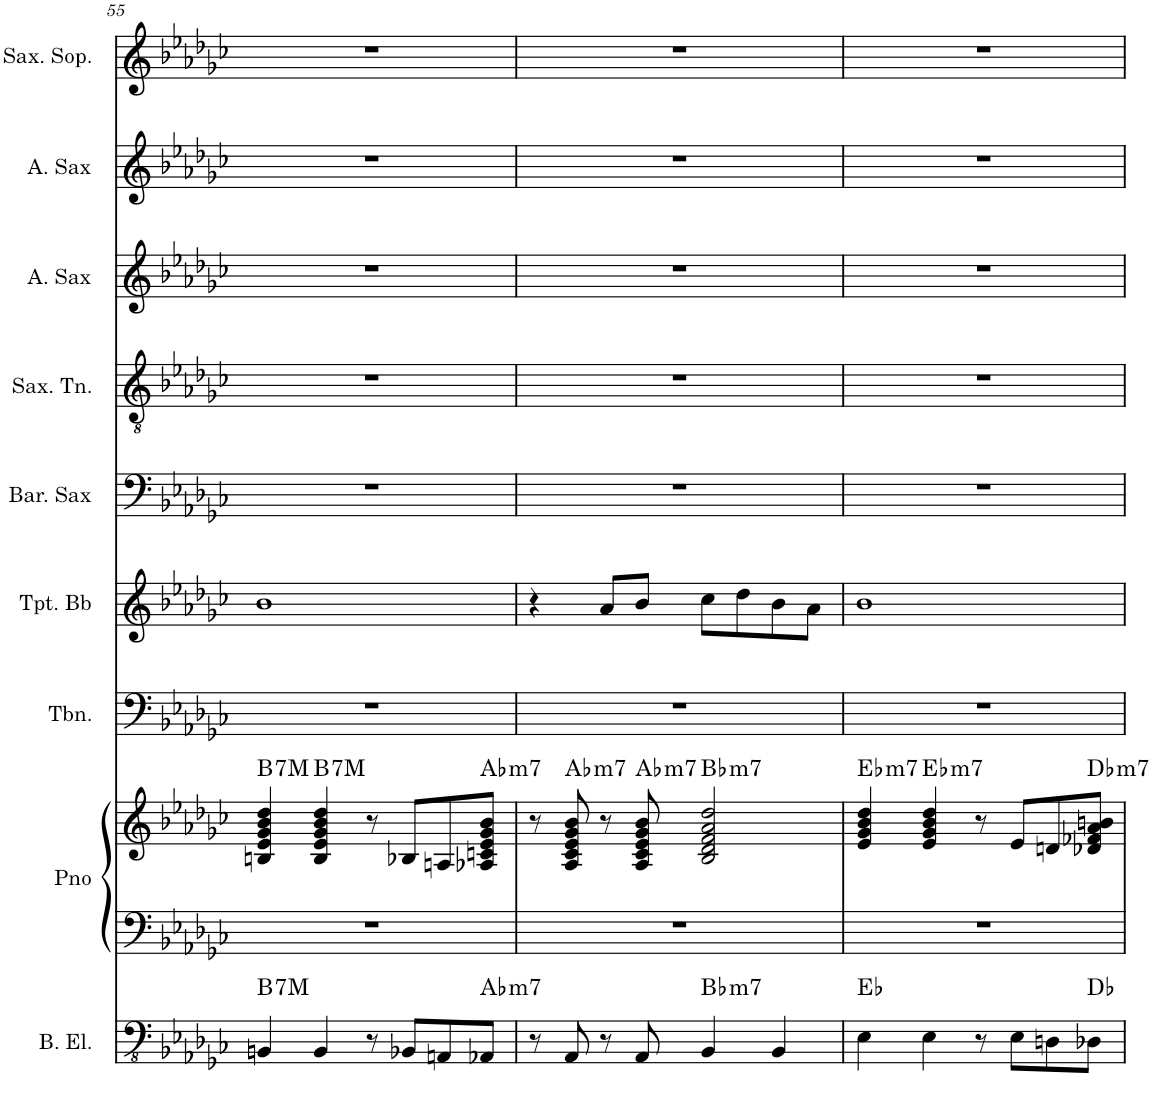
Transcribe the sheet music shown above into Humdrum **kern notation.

**kern	**harte	**kern	**kern	**harte	**kern	**kern	**kern	**kern	**kern	**kern	**kern
*part9	*part9	*part8	*part8	*part8	*part7	*part6	*part5	*part4	*part3	*part2	*part1
*staff10	*	*staff9	*staff8	*	*staff7	*staff6	*staff5	*staff4	*staff3	*staff2	*staff1
*I"Baixo elétrico	*	*I"Piano	*	*	*I"Trombone	*I"Trompete Bb	*I"Saxofone barítono	*I"Saxofone Tenor	*I"Saxofone Alto	*I"Saxofone Alto	*I"Saxofone Soprano
*I'B. El.	*	*I'Pno	*	*	*I'Tbn.	*I'Tpt. Bb	*	*I'Sax. Tn.	*	*	*I'Sax. Sop.
!!LO:PB:g=z
*clefFv4	*	*clefF4	*clefG2	*	*clefF4	*clefG2	*clefF4	*clefGv2	*clefG2	*clefG2	*clefG2
*	*	*	*	*	*	*ITrd1c2	*ITrd12c21	*ITrd8c14	*ITrd5c9	*ITrd5c9	*ITrd1c2
*k[b-e-a-d-g-c-]	*	*k[b-e-a-d-g-c-]	*k[b-e-a-d-g-c-]	*	*k[b-e-a-d-g-c-]	*k[b-e-a-d-g-c-]	*k[b-e-a-d-g-c-]	*k[b-e-a-d-g-c-]	*k[b-e-a-d-g-c-]	*k[b-e-a-d-g-c-]	*k[b-e-a-d-g-c-]
*M4/4	*	*M4/4	*M4/4	*	*M4/4	*M4/4	*M4/4	*M4/4	*M4/4	*M4/4	*M4/4
=55	=55	=55	=55	=55	=55	=55	=55	=55	=55	=55	=55
!	!LO:H:kt=7	!	!	!LO:H:kt=7	!	!	!	!	!	!	!
4BBBn/	B:7	1r	4Bn/ 4e-/ 4g-/ 4b-/ 4dd-/	B:7	1r	1b-	1r	1r	1r	1r	1r
!	!	!	!	!LO:H:kt=7	!	!	!	!	!	!	!
4BBB/	.	.	4B/ 4e-/ 4g-/ 4b-/ 4dd-/	B:7	.	.	.	.	.	.	.
8r	.	.	8r	.	.	.	.	.	.	.	.
8BBB-X/L	.	.	8B-X/L	.	.	.	.	.	.	.	.
8AAAn/	.	.	8An/	.	.	.	.	.	.	.	.
!	!LO:H:kt=m7	!	!	!LO:H:kt=m7	!	!	!	!	!	!	!
8AAA-X/J	Ab:min7	.	8A-X/ 8cn/ 8e-/ 8g-/ 8b-/J	Ab:min7	.	.	.	.	.	.	.
=56	=56	=56	=56	=56	=56	=56	=56	=56	=56	=56	=56
8r	.	1r	8r	.	1r	4r	1r	1r	1r	1r	1r
!	!	!	!	!LO:H:kt=m7	!	!	!	!	!	!	!
8AAA-/	.	.	8A-/ 8c-/ 8e-/ 8g-/ 8b-/	Ab:min7	.	.	.	.	.	.	.
8r	.	.	8r	.	.	8a-/L	.	.	.	.	.
!	!	!	!	!LO:H:kt=m7	!	!	!	!	!	!	!
8AAA-/	.	.	8A-/ 8c-/ 8e-/ 8g-/ 8b-/	Ab:min7	.	8b-/J	.	.	.	.	.
!	!LO:H:kt=m7	!	!	!LO:H:kt=m7	!	!	!	!	!	!	!
4BBB-/	Bb:min7	.	2B-/ 2d-/ 2f/ 2a-/ 2dd-/	Bb:min7	.	8cc-\L	.	.	.	.	.
.	.	.	.	.	.	8dd-\	.	.	.	.	.
4BBB-/	.	.	.	.	.	8b-\	.	.	.	.	.
.	.	.	.	.	.	8a-\J	.	.	.	.	.
=57	=57	=57	=57	=57	=57	=57	=57	=57	=57	=57	=57
!	!	!	!	!LO:H:kt=m7	!	!	!	!	!	!	!
4EE-\	Eb:maj	1r	4e-/ 4g-/ 4b-/ 4dd-/	Eb:min7	1r	1b-	1r	1r	1r	1r	1r
!	!	!	!	!LO:H:kt=m7	!	!	!	!	!	!	!
4EE-\	.	.	4e-/ 4g-/ 4b-/ 4dd-/	Eb:min7	.	.	.	.	.	.	.
8r	.	.	8r	.	.	.	.	.	.	.	.
8EE-\L	.	.	8e-/L	.	.	.	.	.	.	.	.
8DDn\	.	.	8dn/	.	.	.	.	.	.	.	.
!	!	!	!	!LO:H:kt=m7	!	!	!	!	!	!	!
8DD-X\J	Db:maj	.	8d-X/ 8f-X/ 8a-/ 8bn/J	Db:min7	.	.	.	.	.	.	.
=	=	=	=	=	=	=	=	=	=	=	=
*-	*-	*-	*-	*-	*-	*-	*-	*-	*-	*-	*-
